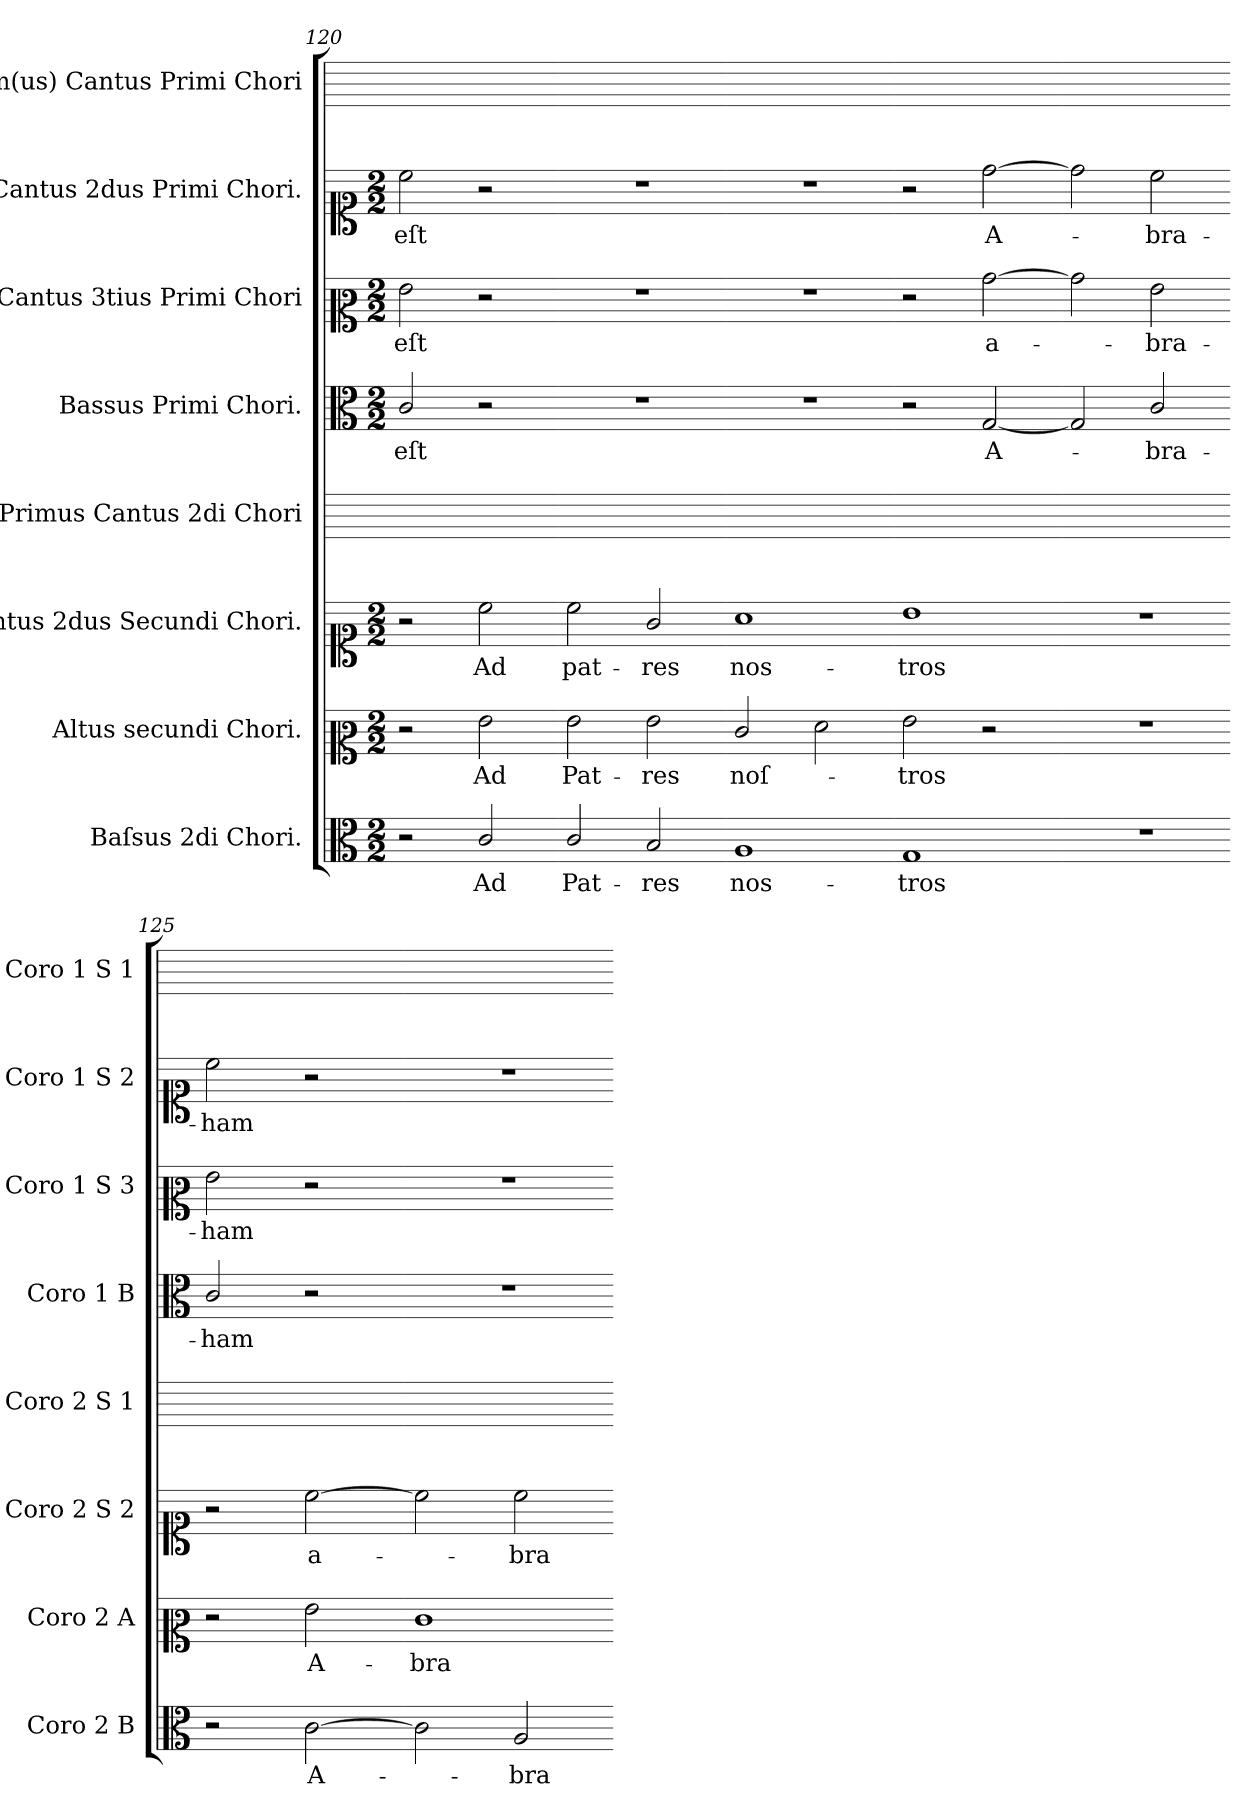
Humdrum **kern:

**kern	**text	**kern	**text	**kern	**text	**kern	**kern	**text	**kern	**text	**kern	**text	**kern
*part8	*part8	*part7	*part7	*part6	*part6	*part5	*part4	*part4	*part3	*part3	*part2	*part2	*part1
*staff8	*staff8	*staff7	*staff7	*staff6	*staff6	*staff5	*staff4	*staff4	*staff3	*staff3	*staff2	*staff2	*staff1
*I"Baſsus 2di Chori.	*	*I"Altus secundi Chori.	*	*I"Cantus 2dus Secundi Chori.	*	*I"Primus Cantus 2di Chori	*I"Bassus Primi Chori.	*	*I"Cantus 3tius Primi Chori	*	*I"Cantus 2dus Primi Chori.	*	*I"1m(us) Cantus Primi Chori
*I'Coro 2 B	*	*I'Coro 2 A	*	*I'Coro 2 S 2	*	*I'Coro 2 S 1	*I'Coro 1 B	*	*I'Coro 1 S 3	*	*I'Coro 1 S 2	*	*I'Coro 1 S 1
*clefC3	*	*clefC2	*	*clefC1	*	*	*clefC3	*	*clefC2	*	*clefC1	*	*
*k[]	*	*k[]	*	*k[]	*	*k[]	*k[]	*	*k[]	*	*k[]	*	*k[]
*C:	*	*C:	*	*C:	*	*C:	*C:	*	*C:	*	*C:	*	*C:
*M2/2	*	*M2/2	*	*M2/2	*	*	*M2/2	*	*M2/2	*	*M2/2	*	*
=120	=120	=120	=120	=120	=120	=120	=120	=120	=120	=120	=120	=120	=120
2r	.	2r	.	2r	.	1ryy	2c/	eſt	2g\	eſt	2cc\	eſt	1ryy
2c/	Ad	2g\	Ad	2cc\	Ad	.	2r	.	2r	.	2r	.	.
=121-	=121-	=121-	=121-	=121-	=121-	=121-	=121-	=121-	=121-	=121-	=121-	=121-	=121-
2c/	Pat-	2g\	Pat-	2cc\	pat-	1ryy	1r	.	1r	.	1r	.	1ryy
2B/	-res	2g\	-res	2g/	-res	.	.	.	.	.	.	.	.
=122-	=122-	=122-	=122-	=122-	=122-	=122-	=122-	=122-	=122-	=122-	=122-	=122-	=122-
1A	nos-	2e/	noſ-	1a	nos-	1ryy	1r	.	1r	.	1r	.	1ryy
.	.	2f\	.	.	.	.	.	.	.	.	.	.	.
=123-	=123-	=123-	=123-	=123-	=123-	=123-	=123-	=123-	=123-	=123-	=123-	=123-	=123-
1G	-tros	2g\	-tros	1b	-tros	1ryy	2r	.	2r	.	2r	.	1ryy
.	.	2r	.	.	.	.	[2G/	A-	[2b\	a-	[2dd\	A-	.
=124-	=124-	=124-	=124-	=124-	=124-	=124-	=124-	=124-	=124-	=124-	=124-	=124-	=124-
1r	.	1r	.	1r	.	1ryy	2G/]	.	2b\]	.	2dd\]	.	1ryy
.	.	.	.	.	.	.	2c/	-bra-	2g\	-bra-	2cc\	-bra-	.
=125-	=125-	=125-	=125-	=125-	=125-	=125-	=125-	=125-	=125-	=125-	=125-	=125-	=125-
2r	.	2r	.	2r	.	1ryy	2c/	-ham	2g\	-ham	2cc\	-ham	1ryy
[2c\	A-	2g\	A-	[2cc\	a-	.	2r	.	2r	.	2r	.	.
=126-	=126-	=126-	=126-	=126-	=126-	=126-	=126-	=126-	=126-	=126-	=126-	=126-	=126-
2c\]	.	1e	-bra-	2cc\]	.	1ryy	1r	.	1r	.	1r	.	1ryy
2A/	-bra-	.	.	2cc\	-bra-	.	.	.	.	.	.	.	.
=-	=-	=-	=-	=-	=-	=-	=-	=-	=-	=-	=-	=-	=-
*-	*-	*-	*-	*-	*-	*-	*-	*-	*-	*-	*-	*-	*-
